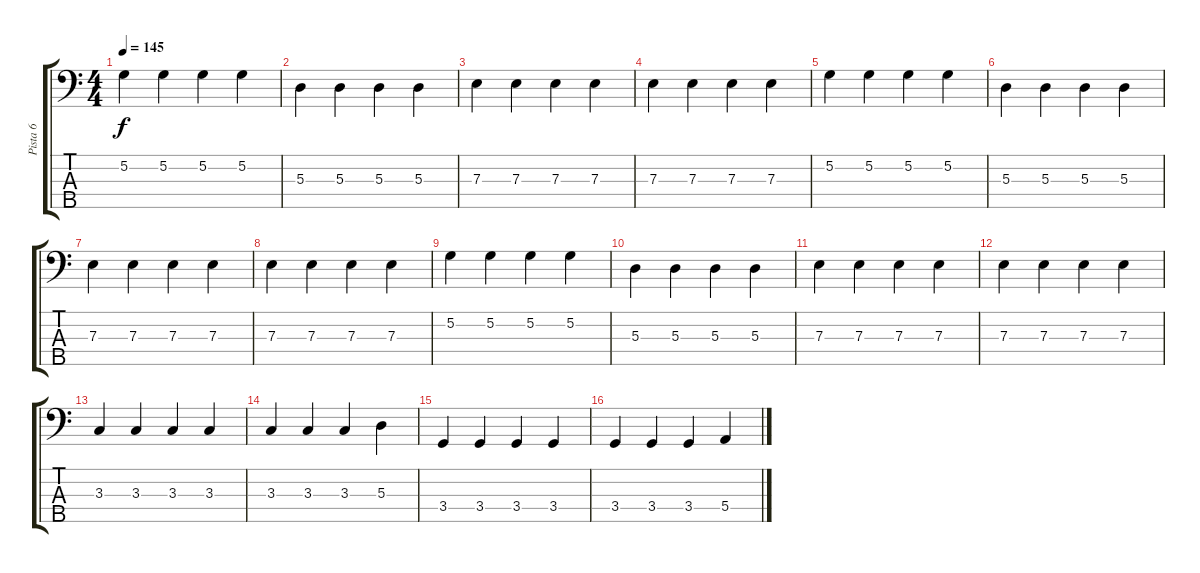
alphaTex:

\track ("Pista 6" "Pista 6") {instrument electricbassfinger}
\staff {score tabs}
\tuning (G2 D2 A1 E1 B0) {hide}
\ts (4 4)
\tempo 145
\clef f4
\ks c
5.2.4{dy f} 5.2.4 5.2.4 5.2.4 |
5.3.4 5.3.4 5.3.4 5.3.4 |
7.3.4 7.3.4 7.3.4 7.3.4 |
7.3.4 7.3.4 7.3.4 7.3.4 |
5.2.4 5.2.4 5.2.4 5.2.4 |
5.3.4 5.3.4 5.3.4 5.3.4 |
7.3.4 7.3.4 7.3.4 7.3.4 |
7.3.4 7.3.4 7.3.4 7.3.4 |
5.2.4 5.2.4 5.2.4 5.2.4 |
5.3.4 5.3.4 5.3.4 5.3.4 |
7.3.4 7.3.4 7.3.4 7.3.4 |
7.3.4 7.3.4 7.3.4 7.3.4 |
3.3.4 3.3.4 3.3.4 3.3.4 |
3.3.4 3.3.4 3.3.4 5.3.4 |
3.4.4 3.4.4 3.4.4 3.4.4 |
3.4.4 3.4.4 3.4.4 5.4.4
